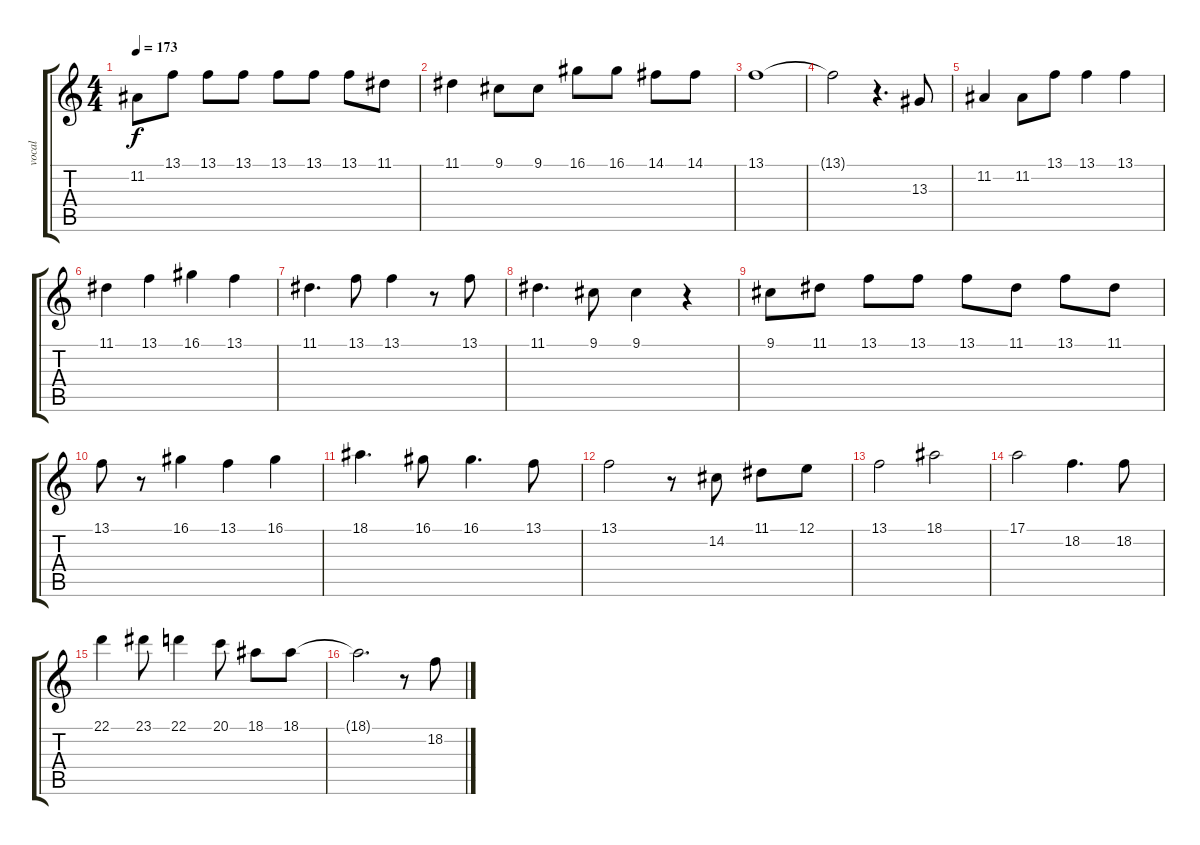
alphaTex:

\track ("vocal" "vocal") {instrument lead1square}
\staff {score tabs}
\tuning (E4 B3 G3 D3 A2 E2) {hide}
\ts (4 4)
\tempo 173
\clef g2
\ks c
11.2.8{dy f} 13.1.8 13.1.8 13.1.8 13.1.8 13.1.8 13.1.8 11.1.8 |
11.1.4 9.1.8 9.1.8 16.1.8 16.1.8 14.1.8 14.1.8 |
13.1.1 |
13.1{t}.2 r.4{d} 13.3.8 |
11.2.4 11.2.8 13.1.8 13.1.4 13.1.4 |
11.1.4 13.1.4 16.1.4 13.1.4 |
11.1.4{d} 13.1.8 13.1.4 r.8 13.1.8 |
11.1.4{d} 9.1.8 9.1.4 r.4 |
9.1.8 11.1.8 13.1.8 13.1.8 13.1.8 11.1.8 13.1.8 11.1.8 |
13.1.8 r.8 16.1.4 13.1.4 16.1.4 |
18.1.4{d} 16.1.8 16.1.4{d} 13.1.8 |
13.1.2 r.8 14.2.8 11.1.8 12.1.8 |
13.1.2 18.1.2 |
17.1.2 18.2.4{d} 18.2.8 |
22.1.4 23.1.8 22.1.4 20.1.8 18.1.8 18.1.8 |
18.1{t}.2{d} r.8 18.2.8
